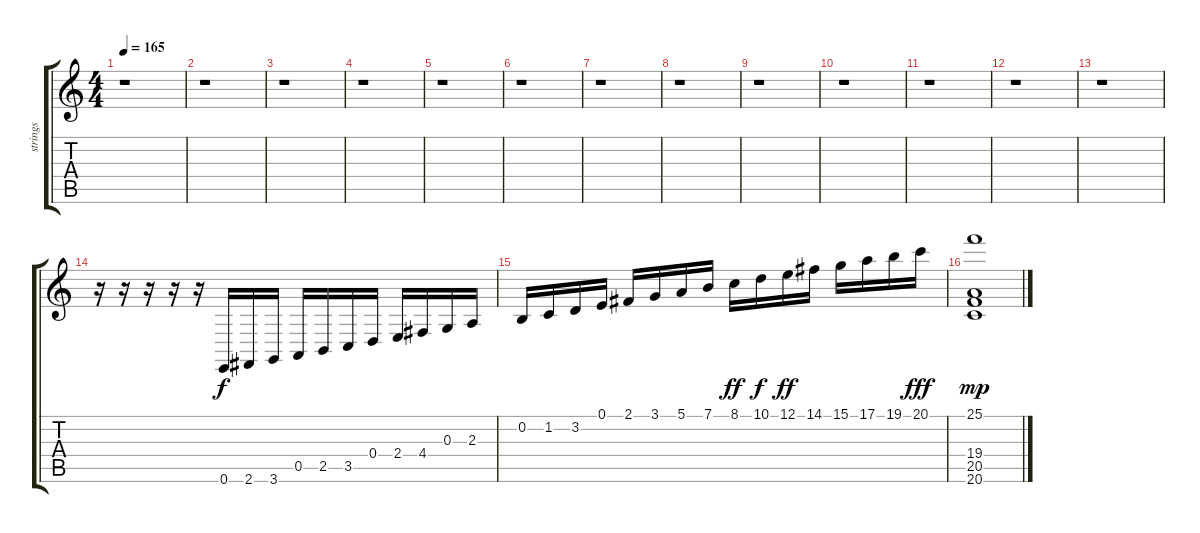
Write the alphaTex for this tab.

\track ("strings" "strings") {instrument stringensemble1}
\staff {score tabs}
\tuning (E4 B3 G3 D3 A2 E2) {hide}
\ts (4 4)
\tempo 165
\clef g2
\ks c
r.1{dy f} |
r.1 |
r.1 |
r.1 |
r.1 |
r.1 |
r.1 |
r.1 |
r.1 |
r.1 |
r.1 |
r.1 |
r.1 |
r.16{volume 16} r.16 r.16 r.16 r.16 0.6.16 2.6.16 3.6.16 0.5.16 2.5.16 3.5.16 0.4.16 2.4.16 4.4.16 0.3.16 2.3.16 |
0.2.16 1.2.16 3.2.16 0.1.16 2.1.16 3.1.16 5.1.16 7.1.16 8.1.16{dy ff} 10.1.16{dy f} 12.1.16{dy ff} 14.1.16 15.1.16 17.1.16 19.1.16 20.1.16{dy fff} |
(25.1 19.4 20.5 20.6).1{dy mp}
